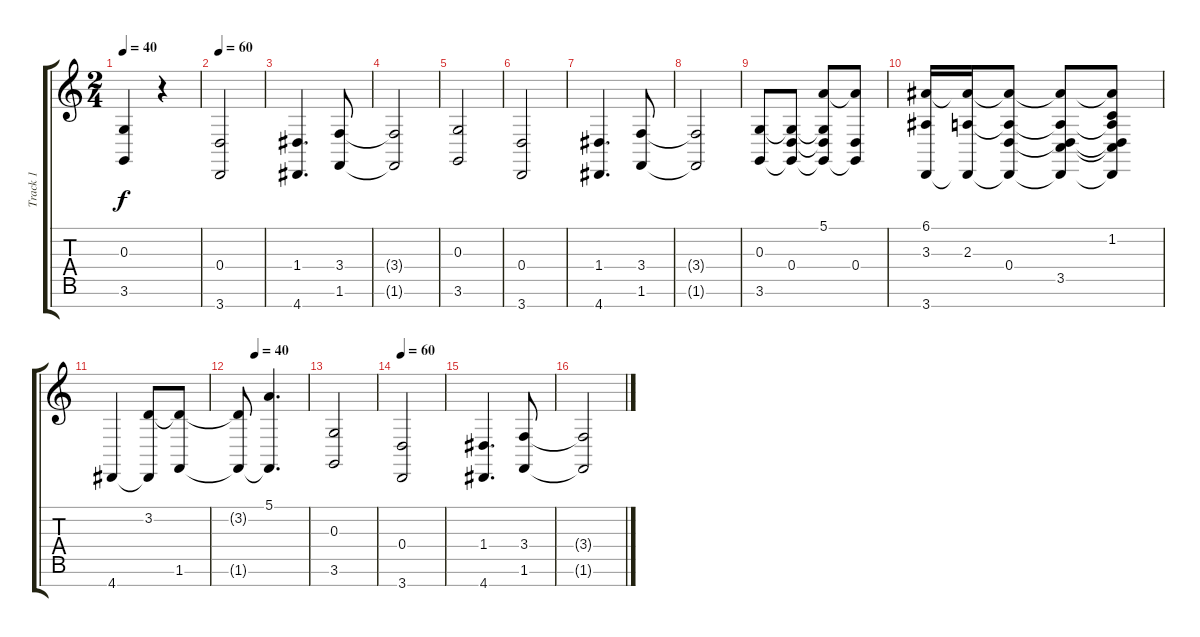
\track ("Track 1" "Track 1") {instrument acousticgrandpiano}
\staff {score tabs}
\tuning (E4 B3 G3 D3 A2 E2 B1) {hide}
\ts (2 4)
\tempo 40
\clef g2
\ks c
(0.3{t} 3.6{t}).4{dy f} r.4 |
\tempo 60
(0.4 3.7).2 |
(1.4 4.7).4{d} (3.4 1.6).8 |
(3.4{t} 1.6{t}).2 |
(0.3 3.6).2 |
(0.4 3.7).2 |
(1.4 4.7).4{d} (3.4 1.6).8 |
(3.4{t} 1.6{t}).2 |
(0.3 3.6).8 (0.3{t} 0.4 3.6{t}).8 (5.1 0.3{t} 0.4{t} 3.6{t}).8 (5.1{t} 0.4 3.6{t}).8 |
(6.1 3.3 3.7).16 (6.1{t} 2.3 3.7{t}).16 (6.1{t} 2.3{t} 0.4 3.7{t}).8 (6.1{t} 2.3{t} 0.4{t} 3.5 3.7{t}).8 (6.1{t} 1.2 2.3{t} 0.4{t} 3.5{t} 3.7{t}).8 |
4.7.4 (3.2 4.7{t}).8 (3.2{t} 1.6).8 |
\tempo (40 0.25)
(3.2{t} 1.6{t}).8 (5.1 1.6{t}).4{d} |
(0.3 3.6).2 |
\tempo 60
(0.4 3.7).2 |
(1.4 4.7).4{d} (3.4 1.6).8 |
(3.4{t} 1.6{t}).2
